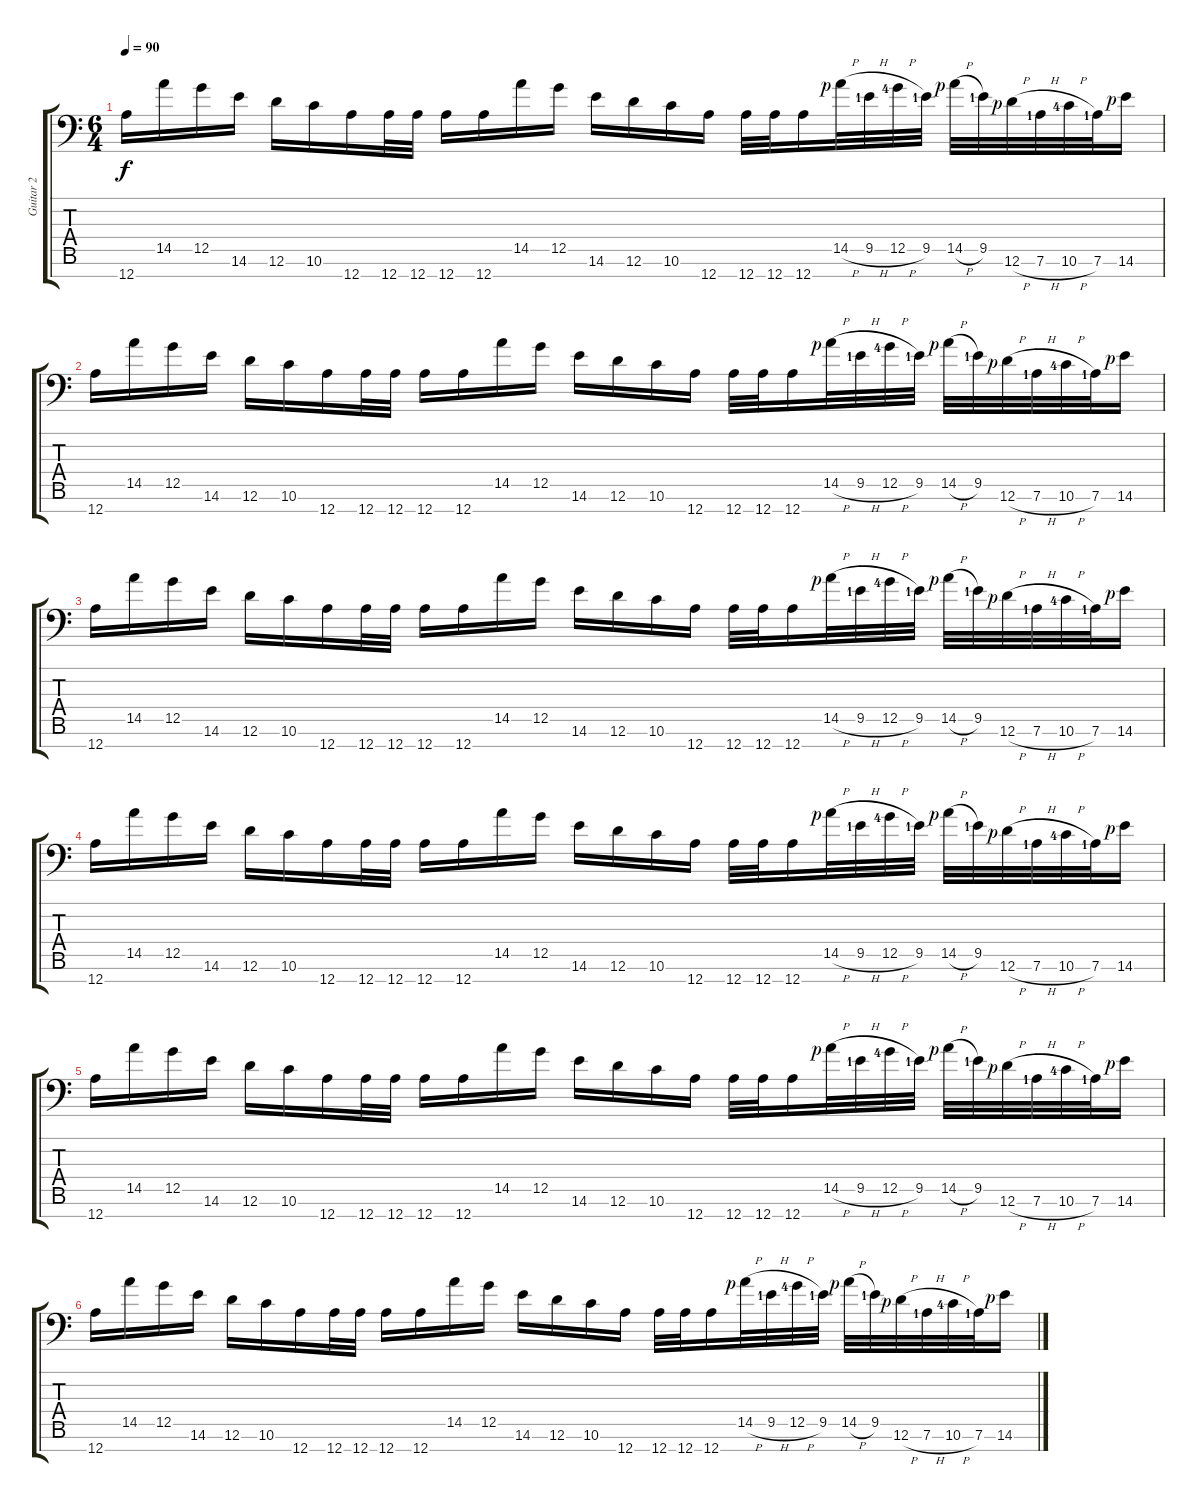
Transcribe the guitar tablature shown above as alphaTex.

\track ("Guitar 2" "Guitar 2") {instrument distortionguitar}
\staff {score tabs}
\tuning (D4 A3 F3 C3 G2 D2 A1) {hide}
\ts (6 4)
\tempo 90
\clef f4
\ks c
12.7.16{dy f} 14.5.16 12.5.16 14.6.16 12.6.16 10.6.16 12.7.16 12.7.32 12.7.32 12.7.16 12.7.16 14.5.16 12.5.16 14.6.16 12.6.16 10.6.16 12.7.16 12.7.32 12.7.32 12.7.16 14.5{h rf 1}.32 9.5{h lf 2}.32 12.5{h lf 5}.32 9.5{lf 2}.32 14.5{h rf 1}.32 9.5{lf 2}.32 12.6{h rf 1}.32 7.6{h lf 2}.32 10.6{h lf 5}.32 7.6{lf 2}.32 14.6{rf 1}.16 |
12.7.16 14.5.16 12.5.16 14.6.16 12.6.16 10.6.16 12.7.16 12.7.32 12.7.32 12.7.16 12.7.16 14.5.16 12.5.16 14.6.16 12.6.16 10.6.16 12.7.16 12.7.32 12.7.32 12.7.16 14.5{h rf 1}.32 9.5{h lf 2}.32 12.5{h lf 5}.32 9.5{lf 2}.32 14.5{h rf 1}.32 9.5{lf 2}.32 12.6{h rf 1}.32 7.6{h lf 2}.32 10.6{h lf 5}.32 7.6{lf 2}.32 14.6{rf 1}.16 |
12.7.16 14.5.16 12.5.16 14.6.16 12.6.16 10.6.16 12.7.16 12.7.32 12.7.32 12.7.16 12.7.16 14.5.16 12.5.16 14.6.16 12.6.16 10.6.16 12.7.16 12.7.32 12.7.32 12.7.16 14.5{h rf 1}.32 9.5{h lf 2}.32 12.5{h lf 5}.32 9.5{lf 2}.32 14.5{h rf 1}.32 9.5{lf 2}.32 12.6{h rf 1}.32 7.6{h lf 2}.32 10.6{h lf 5}.32 7.6{lf 2}.32 14.6{rf 1}.16 |
12.7.16 14.5.16 12.5.16 14.6.16 12.6.16 10.6.16 12.7.16 12.7.32 12.7.32 12.7.16 12.7.16 14.5.16 12.5.16 14.6.16 12.6.16 10.6.16 12.7.16 12.7.32 12.7.32 12.7.16 14.5{h rf 1}.32 9.5{h lf 2}.32 12.5{h lf 5}.32 9.5{lf 2}.32 14.5{h rf 1}.32 9.5{lf 2}.32 12.6{h rf 1}.32 7.6{h lf 2}.32 10.6{h lf 5}.32 7.6{lf 2}.32 14.6{rf 1}.16 |
12.7.16 14.5.16 12.5.16 14.6.16 12.6.16 10.6.16 12.7.16 12.7.32 12.7.32 12.7.16 12.7.16 14.5.16 12.5.16 14.6.16 12.6.16 10.6.16 12.7.16 12.7.32 12.7.32 12.7.16 14.5{h rf 1}.32 9.5{h lf 2}.32 12.5{h lf 5}.32 9.5{lf 2}.32 14.5{h rf 1}.32 9.5{lf 2}.32 12.6{h rf 1}.32 7.6{h lf 2}.32 10.6{h lf 5}.32 7.6{lf 2}.32 14.6{rf 1}.16 |
12.7.16 14.5.16 12.5.16 14.6.16 12.6.16 10.6.16 12.7.16 12.7.32 12.7.32 12.7.16 12.7.16 14.5.16 12.5.16 14.6.16 12.6.16 10.6.16 12.7.16 12.7.32 12.7.32 12.7.16 14.5{h rf 1}.32 9.5{h lf 2}.32 12.5{h lf 5}.32 9.5{lf 2}.32 14.5{h rf 1}.32 9.5{lf 2}.32 12.6{h rf 1}.32 7.6{h lf 2}.32 10.6{h lf 5}.32 7.6{lf 2}.32 14.6{rf 1}.16
